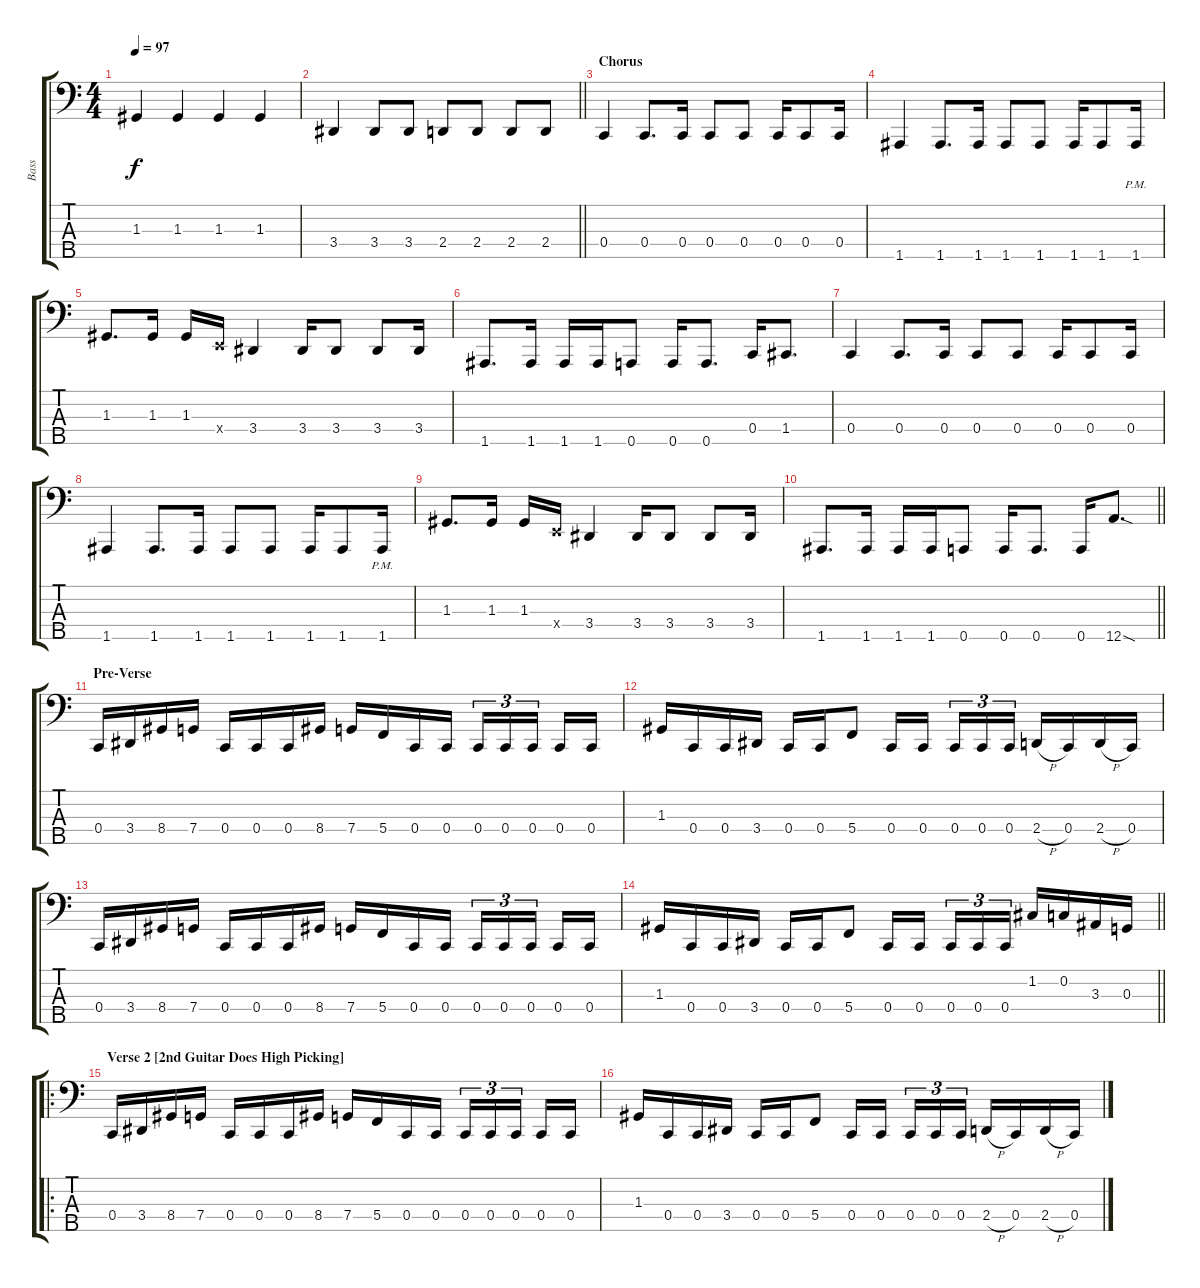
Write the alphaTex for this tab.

\track ("Bass" "Bass") {instrument electricbassfinger}
\staff {score tabs}
\tuning (F2 C2 G1 C1 A0) {hide}
\ts (4 4)
\tempo 97
\clef f4
\ks c
1.3.4{dy f} 1.3.4 1.3.4 1.3.4 |
\barLineRight lightlight
3.4.4 3.4.8 3.4.8 2.4.8 2.4.8 2.4.8 2.4.8 |
\section ("" "Chorus")
0.4.4 0.4.8{d} 0.4.16 0.4.8 0.4.8 0.4.16 0.4.8 0.4.16 |
1.5.4 1.5.8{d} 1.5.16 1.5.8 1.5.8 1.5.16 1.5.8 1.5{pm}.16 |
1.3.8{d} 1.3.16 1.3.16 4.4{x}.16 3.4.4 3.4.16 3.4.8 3.4.8 3.4.16 |
1.5.8{d} 1.5.16 1.5.16 1.5.16 0.5.8 0.5.16 0.5.8{d} 0.4.16 1.4.8{d} |
0.4.4 0.4.8{d} 0.4.16 0.4.8 0.4.8 0.4.16 0.4.8 0.4.16 |
1.5.4 1.5.8{d} 1.5.16 1.5.8 1.5.8 1.5.16 1.5.8 1.5{pm}.16 |
1.3.8{d} 1.3.16 1.3.16 4.4{x}.16 3.4.4 3.4.16 3.4.8 3.4.8 3.4.16 |
\barLineRight lightlight
1.5.8{d} 1.5.16 1.5.16 1.5.16 0.5.8 0.5.16 0.5.8{d} 0.5.16 12.5{sod}.8{d} |
\section ("" "Pre-Verse")
0.4.16 3.4.16 8.4.16 7.4.16 0.4.16 0.4.16 0.4.16 8.4.16 7.4.16 5.4.16 0.4.16 0.4.16 0.4.16{tu (3 2)} 0.4.16{tu (3 2)} 0.4.16{tu (3 2) beam splitsecondary} 0.4.16 0.4.16 |
1.3.16 0.4.16 0.4.16 3.4.16 0.4.16 0.4.16 5.4.8 0.4.16 0.4.16{beam splitsecondary} 0.4.16{tu (3 2)} 0.4.16{tu (3 2)} 0.4.16{tu (3 2)} 2.4{h}.16 0.4.16 2.4{h}.16 0.4.16 |
0.4.16 3.4.16 8.4.16 7.4.16 0.4.16 0.4.16 0.4.16 8.4.16 7.4.16 5.4.16 0.4.16 0.4.16 0.4.16{tu (3 2)} 0.4.16{tu (3 2)} 0.4.16{tu (3 2) beam splitsecondary} 0.4.16 0.4.16 |
\barLineRight lightlight
1.3.16 0.4.16 0.4.16 3.4.16 0.4.16 0.4.16 5.4.8 0.4.16 0.4.16{beam splitsecondary} 0.4.16{tu (3 2)} 0.4.16{tu (3 2)} 0.4.16{tu (3 2)} 1.2.16 0.2.16 3.3.16 0.3.16 |
\ro
\section ("" "Verse 2 [2nd Guitar Does High Picking]")
0.4.16 3.4.16 8.4.16 7.4.16 0.4.16 0.4.16 0.4.16 8.4.16 7.4.16 5.4.16 0.4.16 0.4.16 0.4.16{tu (3 2)} 0.4.16{tu (3 2)} 0.4.16{tu (3 2) beam splitsecondary} 0.4.16 0.4.16 |
1.3.16 0.4.16 0.4.16 3.4.16 0.4.16 0.4.16 5.4.8 0.4.16 0.4.16{beam splitsecondary} 0.4.16{tu (3 2)} 0.4.16{tu (3 2)} 0.4.16{tu (3 2)} 2.4{h}.16 0.4.16 2.4{h}.16 0.4.16
